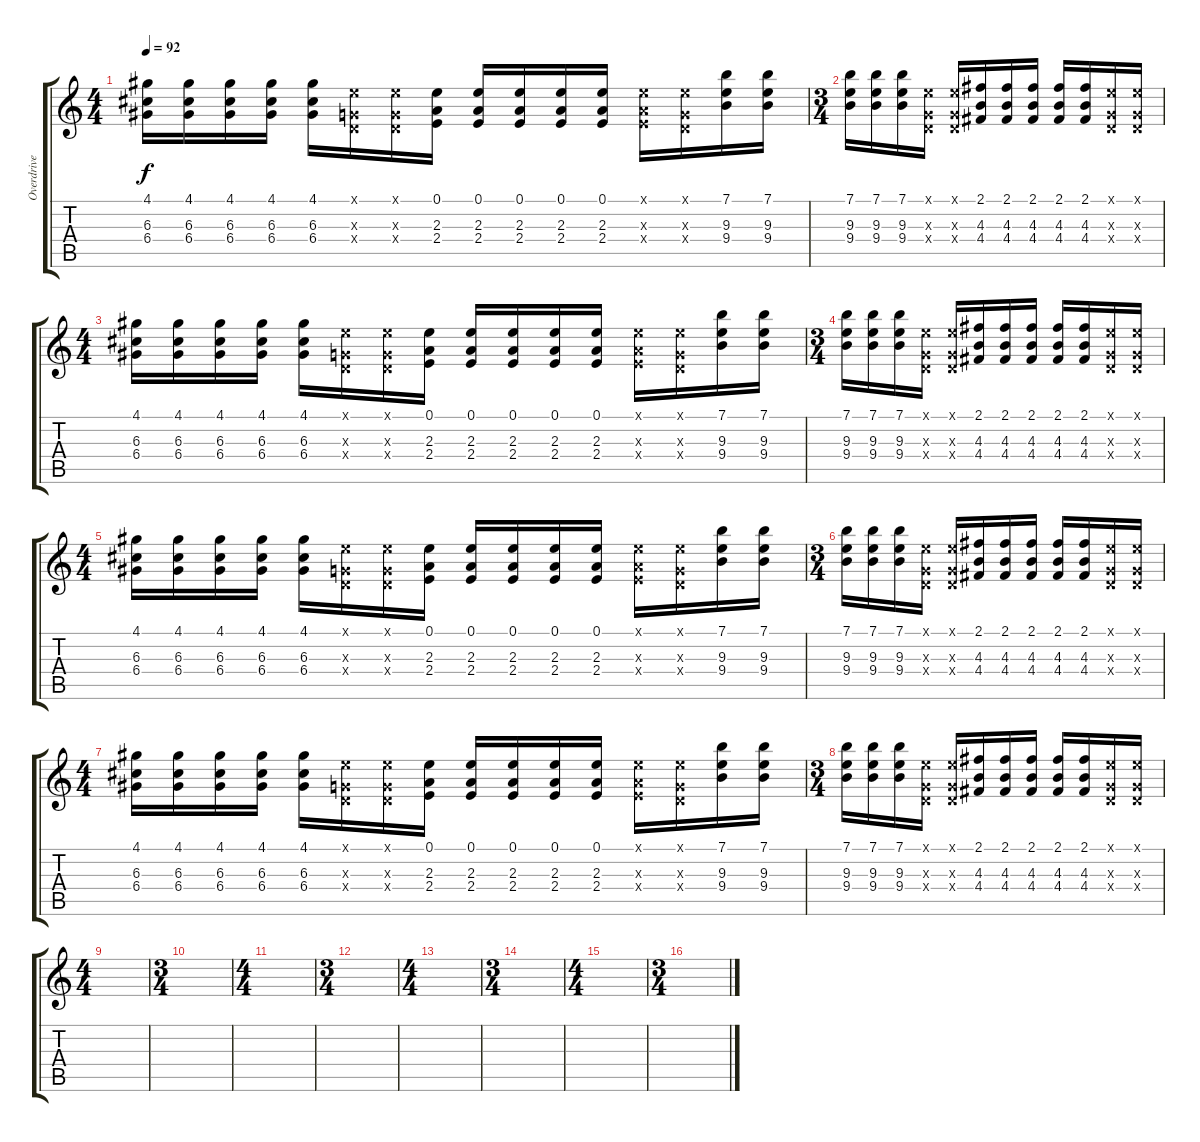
\track ("Overdrive Guitar" "Overdrive ") {instrument overdrivenguitar}
\staff {score tabs}
\tuning (E4 B3 G3 D3 A2 E2) {hide}
\ts (4 4)
\tempo 92
\clef g2
\ks c
(4.1 6.3 6.4).16{dy f} (4.1 6.3 6.4).16 (4.1 6.3 6.4).16 (4.1 6.3 6.4).16 (4.1 6.3 6.4).16 (0.1{x} 0.3{x} 0.4{x}).16 (0.1{x} 0.3{x} 0.4{x}).16 (0.1 2.3 2.4).16 (0.1 2.3 2.4).16 (0.1 2.3 2.4).16 (0.1 2.3 2.4).16 (0.1 2.3 2.4).16 (0.1{x} 2.3{x} 2.4{x}).16 (0.1{x} 0.3{x} 0.4{x}).16 (7.1 9.3 9.4).16 (7.1 9.3 9.4).16 |
\ts (3 4)
(7.1 9.3 9.4).16 (7.1 9.3 9.4).16 (7.1 9.3 9.4).16 (0.1{x} 0.3{x} 0.4{x}).16 (0.1{x} 0.3{x} 0.4{x}).16 (2.1 4.3 4.4).16 (2.1 4.3 4.4).16 (2.1 4.3 4.4).16 (2.1 4.3 4.4).16 (2.1 4.3 4.4).16 (0.1{x} 0.3{x} 0.4{x}).16 (0.1{x} 0.3{x} 0.4{x}).16 |
\ts (4 4)
(4.1 6.3 6.4).16 (4.1 6.3 6.4).16 (4.1 6.3 6.4).16 (4.1 6.3 6.4).16 (4.1 6.3 6.4).16 (0.1{x} 0.3{x} 0.4{x}).16 (0.1{x} 0.3{x} 0.4{x}).16 (0.1 2.3 2.4).16 (0.1 2.3 2.4).16 (0.1 2.3 2.4).16 (0.1 2.3 2.4).16 (0.1 2.3 2.4).16 (0.1{x} 2.3{x} 2.4{x}).16 (0.1{x} 0.3{x} 0.4{x}).16 (7.1 9.3 9.4).16 (7.1 9.3 9.4).16 |
\ts (3 4)
(7.1 9.3 9.4).16 (7.1 9.3 9.4).16 (7.1 9.3 9.4).16 (0.1{x} 0.3{x} 0.4{x}).16 (0.1{x} 0.3{x} 0.4{x}).16 (2.1 4.3 4.4).16 (2.1 4.3 4.4).16 (2.1 4.3 4.4).16 (2.1 4.3 4.4).16 (2.1 4.3 4.4).16 (0.1{x} 0.3{x} 0.4{x}).16 (0.1{x} 0.3{x} 0.4{x}).16 |
\ts (4 4)
(4.1 6.3 6.4).16 (4.1 6.3 6.4).16 (4.1 6.3 6.4).16 (4.1 6.3 6.4).16 (4.1 6.3 6.4).16 (0.1{x} 0.3{x} 0.4{x}).16 (0.1{x} 0.3{x} 0.4{x}).16 (0.1 2.3 2.4).16 (0.1 2.3 2.4).16 (0.1 2.3 2.4).16 (0.1 2.3 2.4).16 (0.1 2.3 2.4).16 (0.1{x} 2.3{x} 2.4{x}).16 (0.1{x} 0.3{x} 0.4{x}).16 (7.1 9.3 9.4).16 (7.1 9.3 9.4).16 |
\ts (3 4)
(7.1 9.3 9.4).16 (7.1 9.3 9.4).16 (7.1 9.3 9.4).16 (0.1{x} 0.3{x} 0.4{x}).16 (0.1{x} 0.3{x} 0.4{x}).16 (2.1 4.3 4.4).16 (2.1 4.3 4.4).16 (2.1 4.3 4.4).16 (2.1 4.3 4.4).16 (2.1 4.3 4.4).16 (0.1{x} 0.3{x} 0.4{x}).16 (0.1{x} 0.3{x} 0.4{x}).16 |
\ts (4 4)
(4.1 6.3 6.4).16 (4.1 6.3 6.4).16 (4.1 6.3 6.4).16 (4.1 6.3 6.4).16 (4.1 6.3 6.4).16 (0.1{x} 0.3{x} 0.4{x}).16 (0.1{x} 0.3{x} 0.4{x}).16 (0.1 2.3 2.4).16 (0.1 2.3 2.4).16 (0.1 2.3 2.4).16 (0.1 2.3 2.4).16 (0.1 2.3 2.4).16 (0.1{x} 2.3{x} 2.4{x}).16 (0.1{x} 0.3{x} 0.4{x}).16 (7.1 9.3 9.4).16 (7.1 9.3 9.4).16 |
\ts (3 4)
(7.1 9.3 9.4).16 (7.1 9.3 9.4).16 (7.1 9.3 9.4).16 (0.1{x} 0.3{x} 0.4{x}).16 (0.1{x} 0.3{x} 0.4{x}).16 (2.1 4.3 4.4).16 (2.1 4.3 4.4).16 (2.1 4.3 4.4).16 (2.1 4.3 4.4).16 (2.1 4.3 4.4).16 (0.1{x} 0.3{x} 0.4{x}).16 (0.1{x} 0.3{x} 0.4{x}).16 |
\ts (4 4)
|
\ts (3 4)
|
\ts (4 4)
|
\ts (3 4)
|
\ts (4 4)
|
\ts (3 4)
|
\ts (4 4)
|
\ts (3 4)
